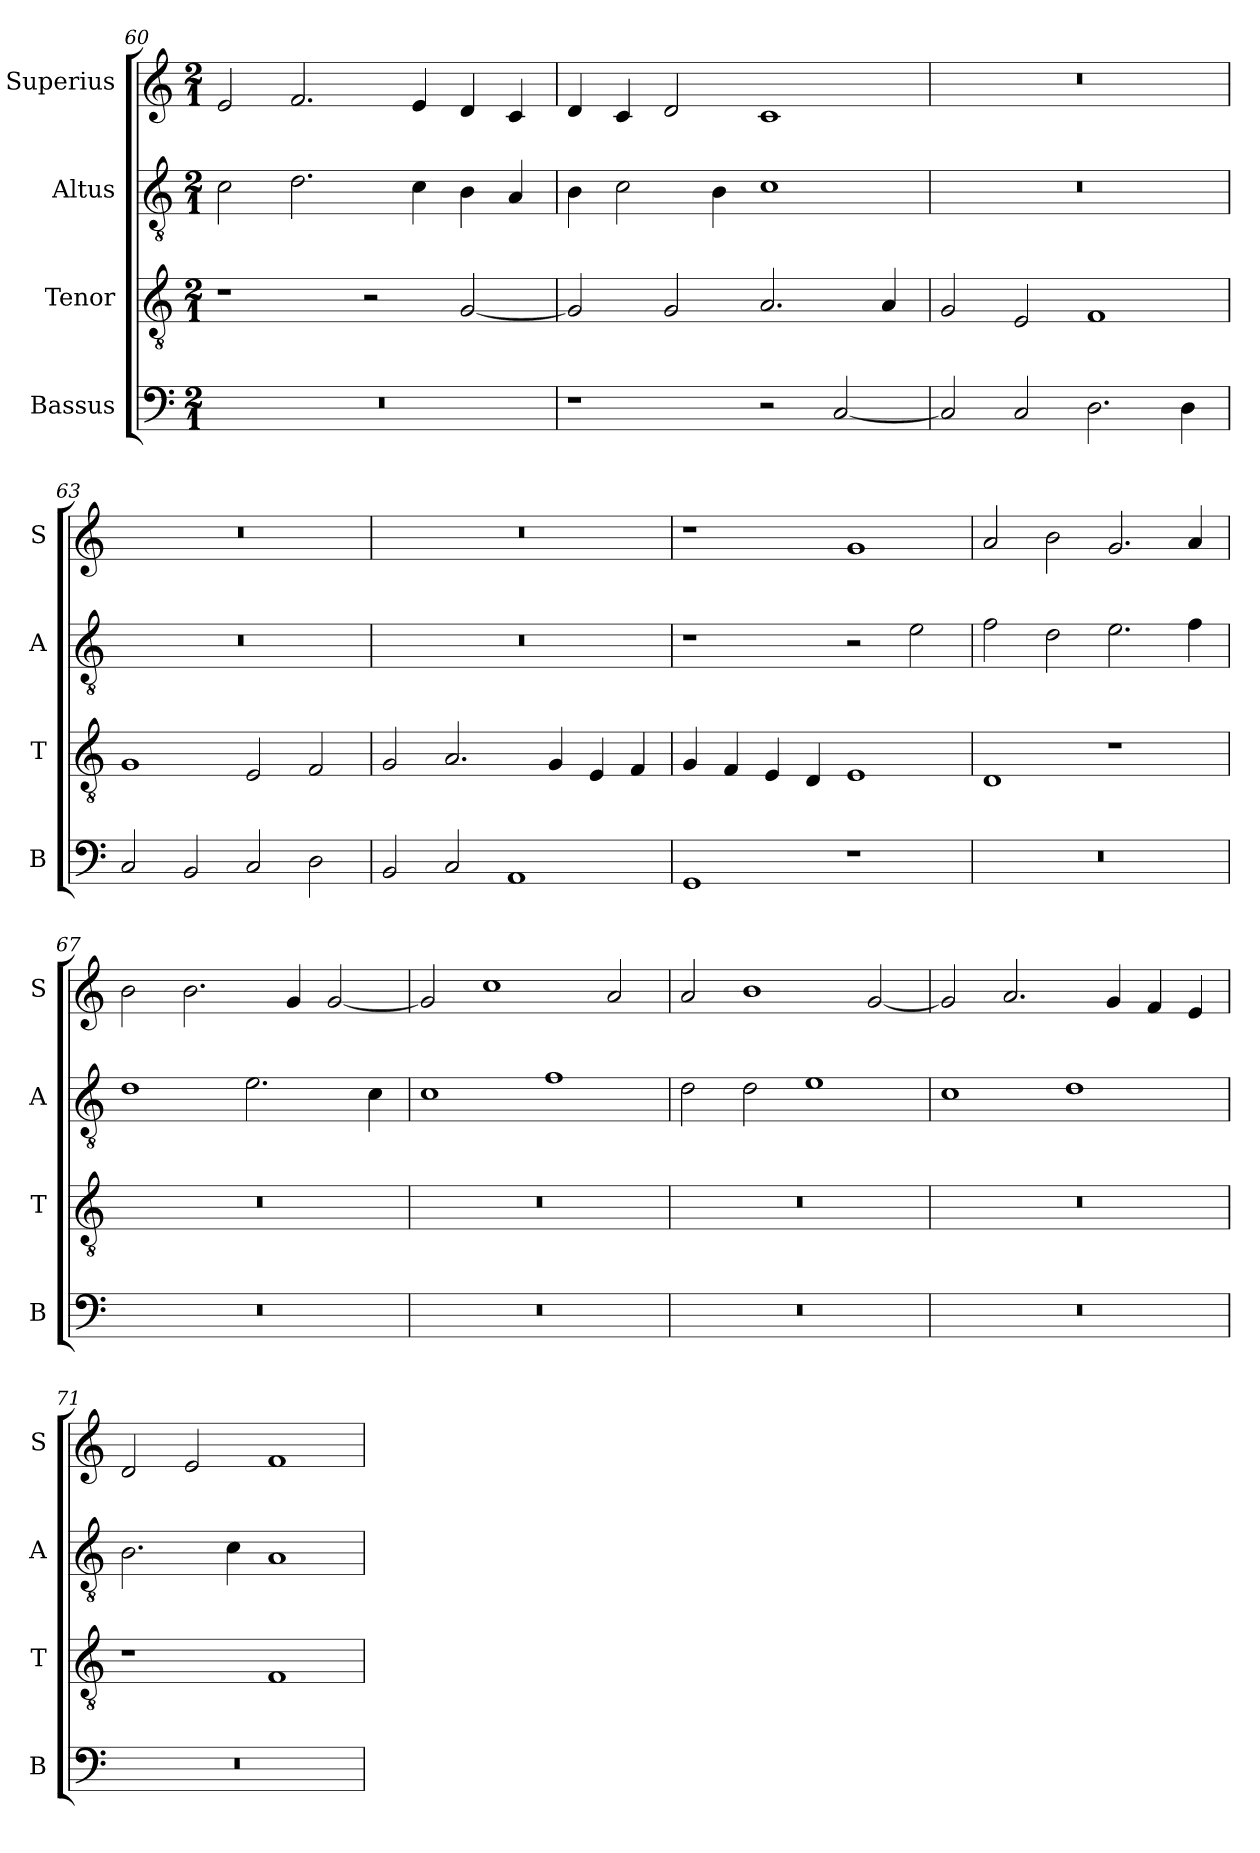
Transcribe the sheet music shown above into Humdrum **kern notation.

**kern	**kern	**kern	**kern
*part4	*part3	*part2	*part1
*staff4	*staff3	*staff2	*staff1
*I"Bassus	*I"Tenor	*I"Altus	*I"Superius
*I'B	*I'T	*I'A	*I'S
*clefF4	*clefGv2	*clefGv2	*clefG2
*k[]	*k[]	*k[]	*k[]
*C:	*C:	*C:	*C:
*M2/1	*M2/1	*M2/1	*M2/1
=60	=60	=60	=60
0r	1r	2c	2e
.	.	2.d	2.f
.	2r	.	.
.	.	4c	4e
.	[2G	4B	4d
.	.	4A	4c
=61	=61	=61	=61
1r	2G]	4B	4d
.	.	2c	4c
.	2G	.	2d
.	.	4B	.
2r	2.A	1c	1c
[2C	.	.	.
.	4A	.	.
=62	=62	=62	=62
2C]	2G	0r	0r
2C	2E	.	.
2.D	1F	.	.
4D	.	.	.
=63	=63	=63	=63
2C	1G	0r	0r
2BB	.	.	.
2C	2E	.	.
2D	2F	.	.
=64	=64	=64	=64
2BB	2G	0r	0r
2C	2.A	.	.
1AA	.	.	.
.	4G	.	.
.	4E	.	.
.	4F	.	.
=65	=65	=65	=65
1GG	4G	1r	1r
.	4F	.	.
.	4E	.	.
.	4D	.	.
1r	1E	2r	1g
.	.	2e	.
=66	=66	=66	=66
0r	1D	2f	2a
.	.	2d	2b
.	1r	2.e	2.g
.	.	4f	4a
=67	=67	=67	=67
0r	0r	1d	2b
.	.	.	2.b
.	.	2.e	.
.	.	.	4g
.	.	.	[2g
.	.	4c	.
=68	=68	=68	=68
0r	0r	1c	2g]
.	.	.	1cc
.	.	1f	.
.	.	.	2a
=69	=69	=69	=69
0r	0r	2d	2a
.	.	2d	1b
.	.	1e	.
.	.	.	[2g
=70	=70	=70	=70
0r	0r	1c	2g]
.	.	.	2.a
.	.	1d	.
.	.	.	4g
.	.	.	4f
.	.	.	4e
=71	=71	=71	=71
0r	1r	2.B	2d
.	.	.	2e
.	.	4c	.
.	1F	1A	1f
=	=	=	=
*-	*-	*-	*-
